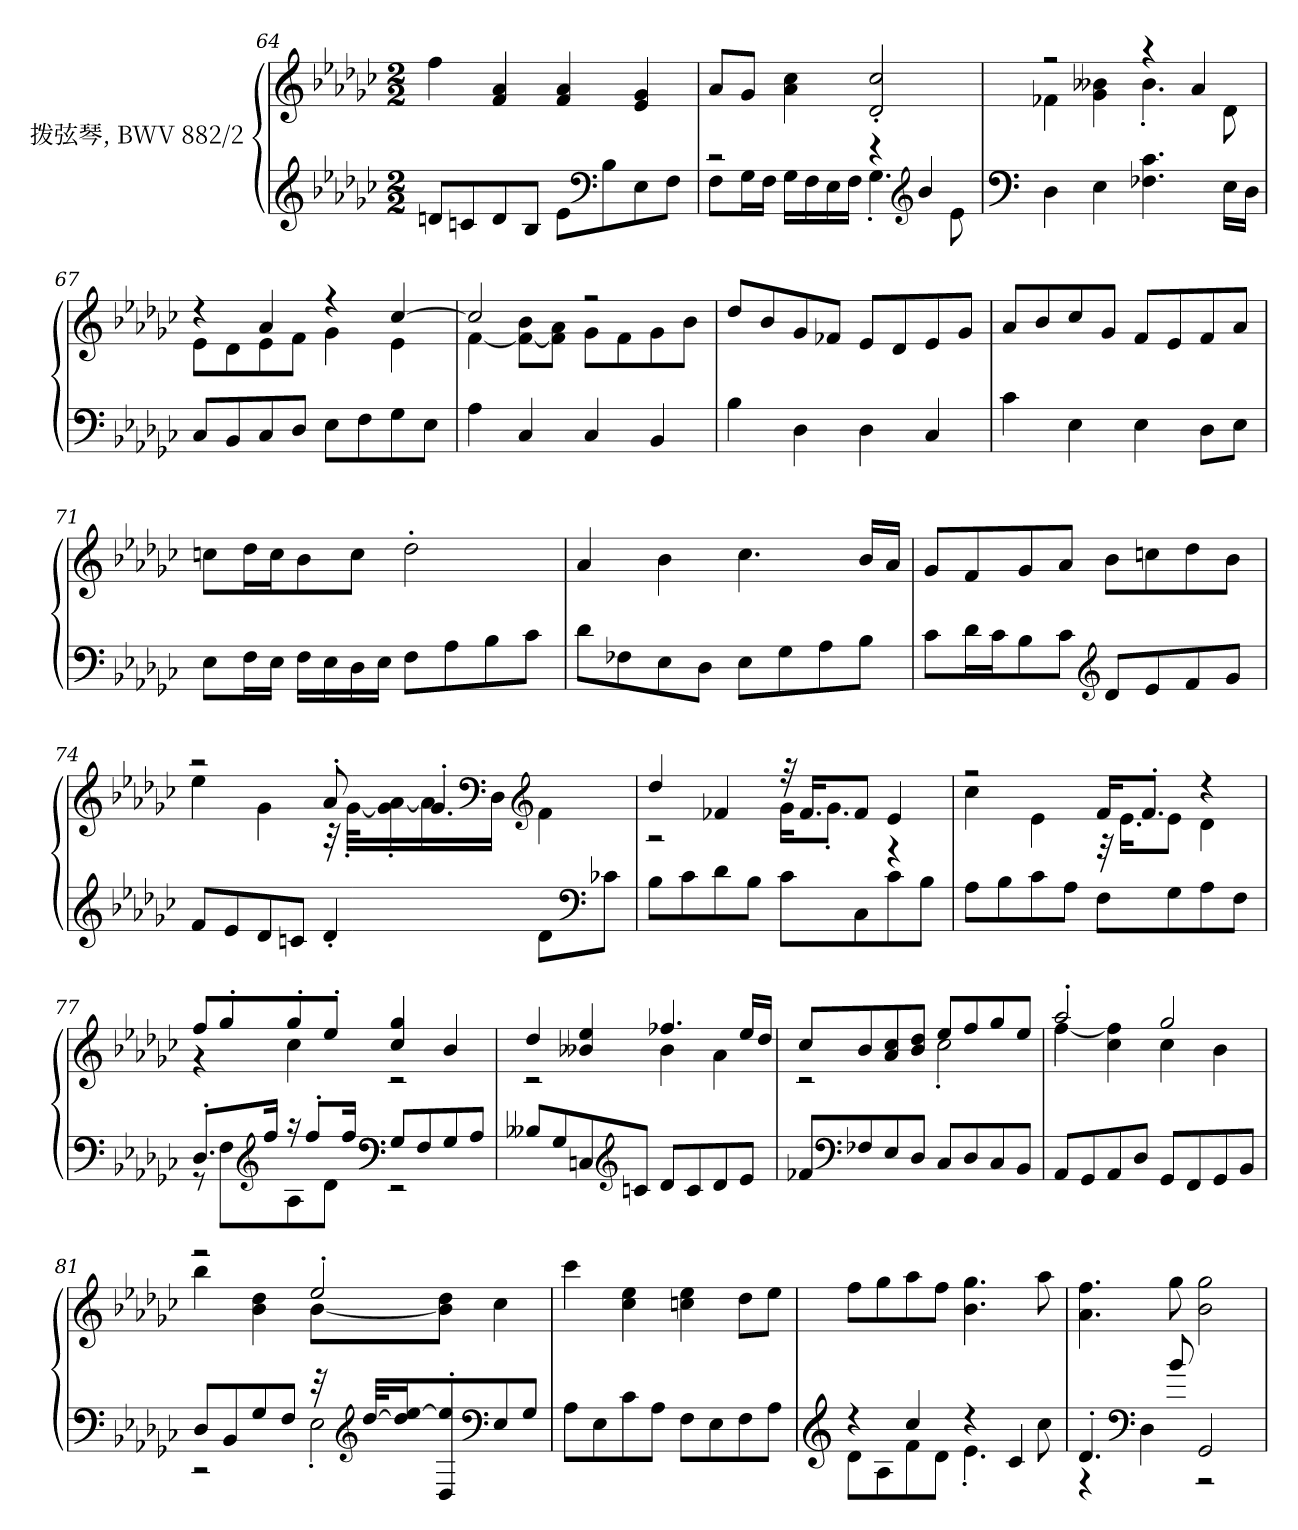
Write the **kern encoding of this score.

**kern	**kern
*part1	*part1
*staff2	*staff1
*I"拨弦琴, BWV 882/2	*
*clefG2	*clefG2
*k[b-e-a-d-g-c-]	*k[b-e-a-d-g-c-]
*M2/2	*M2/2
=64	=64
8dn/L	4ff\
8cn/	.
8d/	4f/ 4a-/
8B-/J	.
8e-\L	4f/ 4a-/
*clefF4	*
8B-\	.
8E-\	4e-/ 4g-/
8F\J	.
!!LO:LB:g=z
=65	=65
*^	*
2r	8F\L	8a-/L
.	16G-\L	8g-/J
.	16F\JJ	.
.	16G-\LL	4a-\ 4cc-\
.	16F\	.
.	16E-\	.
.	16F\JJ	.
4r	4.G-'\	2d-/' 2cc-/'
*clefG2	*	*
4b-/	.	.
.	8e-\	.
*v	*v	*
=66	=66
*clefF4	*
*	*^
4D-\	2r	4f-X\
4E-\	.	4g-\ 4b--X\
4.F-X\ 4.c-\	4r	4.b--'\
.	4a-/	.
16E-\LL	.	8d-\
16D-\JJ	.	.
=67	=67	=67
8C-/L	4r	8e-\L
8BB-/	.	8d-\
8C-/	4a-/	8e-\
8D-/J	.	8f\J
8E-\L	4r	4g-\
8F\	.	.
8G-\	[4cc-/	4e-\
8E-\J	.	.
=68	=68	=68
4A-\	2cc-/]	[4f\
4C-/	.	8f\_ 8b-\L
.	.	8f\] 8a-\J
4C-/	2r	8g-\L
.	.	8f\
4BB-/	.	8g-\
.	.	8b-\J
*	*v	*v
!!LO:LB:g=z
=69	=69
4B-\	8dd-/L
.	8b-/
4D-\	8g-/
.	8f-X/J
4D-\	8e-/L
.	8d-/
4C-/	8e-/
.	8g-/J
=70	=70
4c-\	8a-/L
.	8b-/
4E-\	8cc-/
.	8g-/J
4E-\	8f/L
.	8e-/
8D-\L	8f/
8E-\J	8a-/J
=71	=71
8E-\L	8ccn\L
16F\L	16dd-\L
16E-\JJ	16cc\J
16F\LL	8b-\
16E-\	.
16D-\	8cc\J
16E-\JJ	.
8F\L	2dd-'\
8A-\	.
8B-\	.
8c-\J	.
=72	=72
8d-\L	4a-/
8F-X\	.
8E-\	4b-\
8D-\J	.
8E-\L	4.cc-\
8G-\	.
8A-\	.
8B-\J	16b-/LL
.	16a-/JJ
!!LO:LB:g=z
=73	=73
8c-\L	8g-/L
16d-\L	8f/
16c-\J	.
8B-\	8g-/
8c-\J	8a-/J
*clefG2	*
8d-/L	8b-\L
8e-/	8ccn\
8f/	8dd-\
8g-/J	8b-\J
=74	=74
*	*^
8f/L	2r	4ee-\
8e-/	.	.
8d-/	.	4g-\
8cn/J	.	.
4d-'/	8a-'/	32r
.	.	[32g-'\KLL
.	.	16g-\]' [16a-\'
.	4.g-'/	16a-\]
*	*clefF4	*
.	.	16D-\JJ
*	*clefG2	*
8d-\L	.	4f\
*clefF4	*	*
8c-X\J	.	.
!!LO:LB:g=z	!!
=75	=75	=75
8B-\L	4dd-/	2r
8c-\	.	.
8d-\	4f-X/	.
8B-\J	.	.
8c-\L	32r	16g-\KL
.	16.f-/KL	.
.	.	8.g-'\J
8C-\	8f-/J	.
8c-\	4e-/	4r
8B-\J	.	.
=76	=76	=76
8A-\L	2r	4cc-\
8B-\	.	.
8c-\	.	4e-\
8A-\J	.	.
8F\L	16f/KL	32r
.	.	16.e-\KL
.	8.f'/J	.
8G-\	.	8e-\J
8A-\	4r	4d-\
8F\J	.	.
=77	=77	=77
*^	*	*
8.D-'/L	8r	8ff/L	4r
.	8F\L	8gg-'/	.
*clefG2	*	*	*
16ff/Jk	.	.	.
16r	8A-\	8gg-'/	4cc-\
8ff'/L	.	.	.
.	8d-\J	8ee-'/J	.
16ff/Jk	.	.	.
*clefF4	*	*	*
8G-/L	2r	4cc-/ 4gg-/	2r
8F/	.	.	.
8G-/	.	4b-/	.
8A-/J	.	.	.
*v	*v	*	*
!!LO:PB:g=z	!!
=78	=78	=78
8B--X/L	4dd-/	2r
8G-/	.	.
8Cn/	4b--X/ 4ee-/	.
*clefG2	*	*
8cn/J	.	.
8d-/L	4.ff-X/	4b--\
8c/	.	.
8d-/	.	4a-\
8e-/J	16ee-/LL	.
.	16dd-/JJ	.
=79	=79	=79
8f-X/L	8cc-/L	2r
*clefF4	*	*
8F-X/	8b-/	.
8E-/	8a-/ 8cc-/	.
8D-/J	8b-/ 8dd-/J	.
8C-/L	8ee-/L	2cc-'\
8D-/	8ff/	.
8C-/	8gg-/	.
8BB-/J	8ee-/J	.
=80	=80	=80
8AA-/L	2aa-'/	[4ff\
8GG-/	.	.
8AA-/	.	4cc-\ 4ff\]
8D-/J	.	.
8GG-/L	2gg-/	4cc-\
8FF/	.	.
8GG-/	.	4b-\
8BB-/J	.	.
!!LO:LB:g=z	!!
=81	=81	=81
*^	*	*
8D-/L	2r	2r	4bb-\
8BB-/	.	.	.
8G-/	.	.	4b-\ 4dd-\
8F/J	.	.	.
32r	2E-'\	2ee-'/	[8b-\L
*clefG2	*	*	*
[32dd-/KLL	.	.	.
16dd-/] [16ee-/J	.	.	.
8D-/' 8ee-/]'	.	.	8b-\] 8dd-\J
*clefF4	*	*	*
8E-/	.	.	4cc-\
8G-/J	.	.	.
*v	*v	*	*
*	*v	*v
=82	=82
8A-\L	4ccc-\
8E-\	.
8c-\	4cc-\ 4ee-\
8A-\J	.
8F\L	4ccn\ 4ee-\
8E-\	.
8F\	8dd-\L
8A-\J	8ee-\J
=83	=83
*clefG2	*
*^	*
4r	8d-\L	8ff\L
.	8A-\	8gg-\
4cc-/	8f\	8aa-\
.	8d-\J	8ff\J
4r	4.e-'\	4.b-\ 4.gg-\
4c-/	.	.
.	8cc-\	8aa-\
=84	=84	=84
4.d-'/	4r	4.a-\ 4.ff\
*clefF4	*	*
.	4D-\	.
8b-/	.	8gg-\
2GG-/	2r	2b-\ 2gg-\
*v	*v	*
=	=
*-	*-
